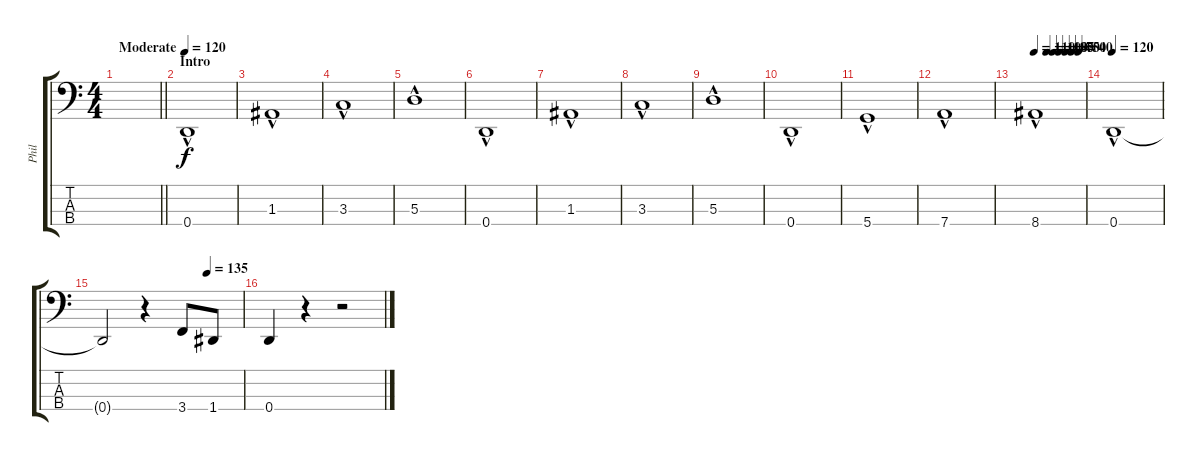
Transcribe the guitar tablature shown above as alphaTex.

\track ("Phil" "Phil") {instrument electricbasspick}
\staff {score tabs}
\tuning (G2 D2 A1 D1) {hide}
\ts (4 4)
\tempo (120 "Moderate")
\clef f4
\barLineRight lightlight
\ks c
|
\section ("" "Intro")
0.4{hac}.1 |
1.3{hac}.1 |
3.3{hac}.1 |
5.3{hac}.1 |
0.4{hac}.1 |
1.3{hac}.1 |
3.3{hac}.1 |
5.3{hac}.1 |
0.4{hac}.1 |
5.4{hac}.1 |
7.4{hac}.1 |
\tempo 110
\tempo (100 0.25)
\tempo (90 0.375)
\tempo (80 0.5)
\tempo (70 0.625)
\tempo (50 0.75)
\tempo (30 0.875)
\tempo (105 0.375)
\tempo (40 0.875)
8.4{hac}.1 |
\tempo 120
0.4{hac}.1 |
\tempo (135 0.75)
0.4{t}.2{dy f} r.4 3.4.8 1.4.8 |
0.4.4 r.4 r.2
